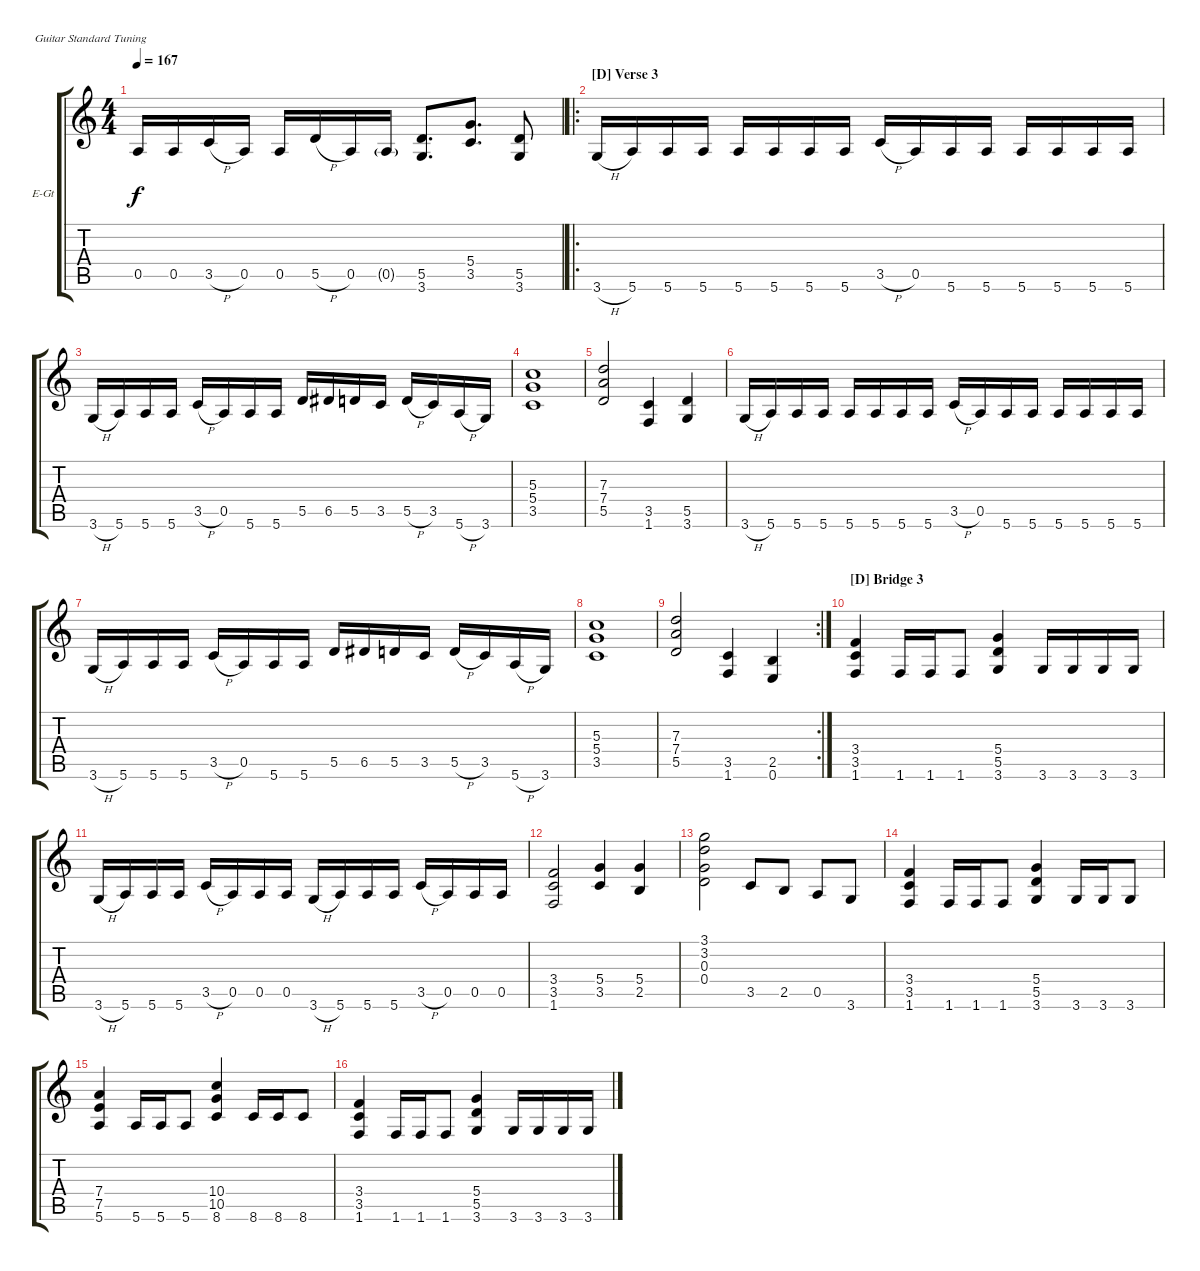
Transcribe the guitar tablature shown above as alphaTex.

\defaultSystemsLayout 4
\bracketExtendMode groupsimilarinstruments
\firstSystemTrackNameOrientation horizontal
\otherSystemsTrackNameOrientation horizontal
\track ("Lead Guitar (Mark Reale)" "E-Gt") {instrument distortionguitar}
\staff {score tabs}
\tuning (E4 B3 G3 D3 A2 E2)
\ts (4 4)
\tempo 167
\clef g2
\ks c
0.5.16{dy f} 0.5.16 3.5{h}.16 0.5.16 0.5.16 5.5{h}.16 0.5.16 0.5{g}.16 (5.5 3.6).8{d} (5.4 3.5).8{d} (5.5 3.6).8 |
\ro
\section ("D" "Verse 3")
3.6{h}.16 5.6.16 5.6.16 5.6.16 5.6.16 5.6.16 5.6.16 5.6.16 3.5{h}.16 0.5.16 5.6.16 5.6.16 5.6.16 5.6.16 5.6.16 5.6.16 |
3.6{h}.16 5.6.16 5.6.16 5.6.16 3.5{h}.16 0.5.16 5.6.16 5.6.16 5.5.16 6.5.16 5.5.16 3.5.16 5.5{h}.16 3.5.16 5.6{h}.16 3.6.16 |
(3.5 5.4 5.3).1 |
(5.5 7.4 7.3).2 (1.6 3.5).4 (5.5 3.6).4 |
3.6{h}.16 5.6.16 5.6.16 5.6.16 5.6.16 5.6.16 5.6.16 5.6.16 3.5{h}.16 0.5.16 5.6.16 5.6.16 5.6.16 5.6.16 5.6.16 5.6.16 |
3.6{h}.16 5.6.16 5.6.16 5.6.16 3.5{h}.16 0.5.16 5.6.16 5.6.16 5.5.16 6.5.16 5.5.16 3.5.16 5.5{h}.16 3.5.16 5.6{h}.16 3.6.16 |
(3.5 5.4 5.3).1 |
\rc 2
(5.5 7.4 7.3).2 (1.6 3.5).4 (2.5 0.6).4 |
\section ("D" "Bridge 3")
(1.6 3.5 3.4).4 1.6.16 1.6.16 1.6.8 (3.6 5.5 5.4).4 3.6.16 3.6.16 3.6.16 3.6.16 |
3.6{h}.16 5.6.16 5.6.16 5.6.16 3.5{h}.16 0.5.16 0.5.16 0.5.16 3.6{h}.16 5.6.16 5.6.16 5.6.16 3.5{h}.16 0.5.16 0.5.16 0.5.16 |
(1.6 3.5 3.4).2 (3.5 5.4).4 (2.5 5.4).4 |
(0.4 0.3 3.2 3.1).2 3.5.8 2.5.8 0.5.8 3.6.8 |
(1.6 3.5 3.4).4 1.6.16 1.6.16 1.6.8 (3.6 5.5 5.4).4 3.6.16 3.6.16 3.6.8 |
(7.4 7.5 5.6).4 5.6.16 5.6.16 5.6.8 (10.4 10.5 8.6).4 8.6.16 8.6.16 8.6.8 |
(1.6 3.5 3.4).4 1.6.16 1.6.16 1.6.8 (3.6 5.5 5.4).4 3.6.16 3.6.16 3.6.16 3.6.16
